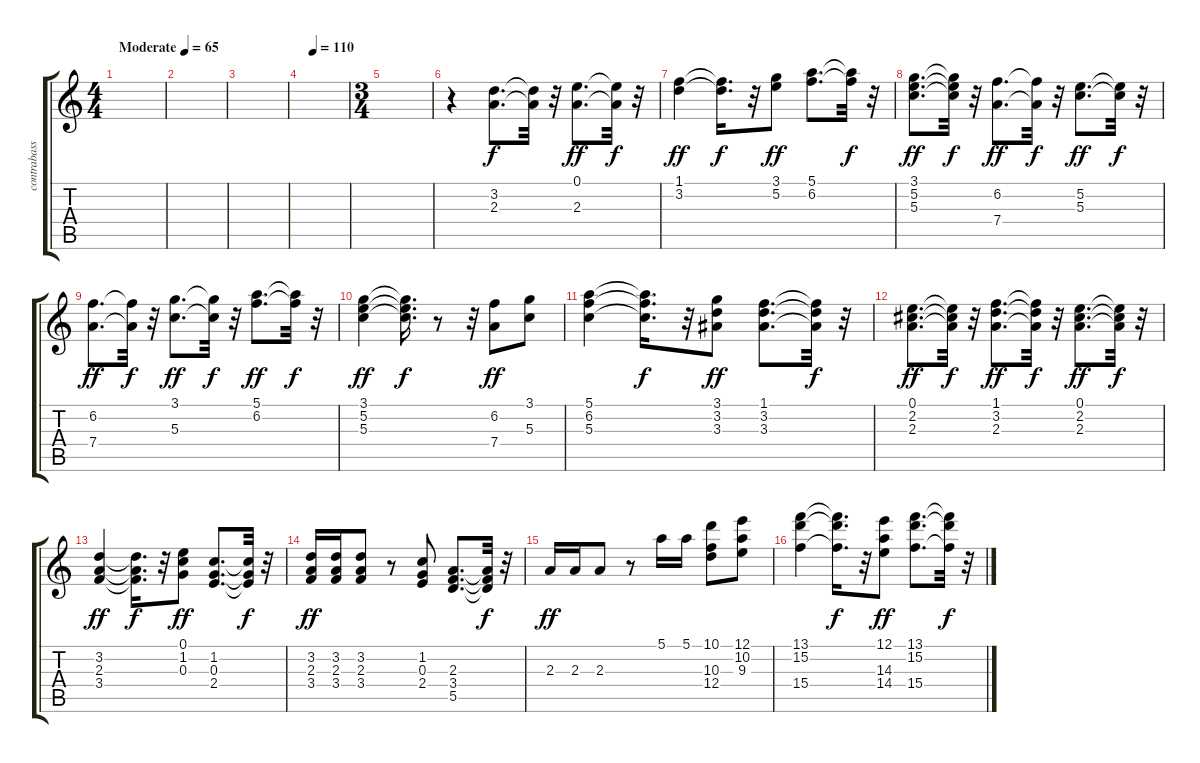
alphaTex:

\track ("contrabass" "contrabass") {instrument contrabass}
\staff {score tabs}
\tuning (E4 B3 G3 D3 A2 E2) {hide}
\ts (4 4)
\tempo (65 "Moderate")
\clef g2
\ks c
|
|
|
\tempo (110 0.25)
|
\ts (3 4)
|
r.4 (3.2 2.3).8{d} (3.2{t} 2.3{t}).32{dy f} r.32 (0.1 2.3).8{d dy ff} (0.1{t} 2.3{t}).32{dy f} r.32 |
(1.1 3.2).4{dy ff} (1.1{t} 3.2{t}).16{d dy f} r.32 (3.1 5.2).8{dy ff} (5.1 6.2).8{d} (5.1{t} 6.2{t}).32{dy f} r.32 |
(3.1 5.2 5.3).8{d dy ff} (3.1{t} 5.2{t} 5.3{t}).32{dy f} r.32 (6.2 7.4).8{d dy ff} (6.2{t} 7.4{t}).32{dy f} r.32 (5.2 5.3).8{d dy ff} (5.2{t} 5.3{t}).32{dy f} r.32 |
(6.2 7.4).8{d dy ff} (6.2{t} 7.4{t}).32{dy f} r.32 (3.1 5.3).8{d dy ff} (3.1{t} 5.3{t}).32{dy f} r.32 (5.1 6.2).8{d dy ff} (5.1{t} 6.2{t}).32{dy f} r.32 |
(3.1 5.2 5.3).4{dy ff} (3.1{t} 5.2{t} 5.3{t}).16{d dy f} r.8 r.32 (6.2 7.4).8{dy ff} (3.1 5.3).8 |
(5.1 6.2 5.3).4 (5.1{t} 6.2{t} 5.3{t}).16{d dy f} r.32 (3.1 3.2 3.3).8{dy ff} (1.1 3.2 3.3).8{d} (1.1{t} 3.2{t} 3.3{t}).32{dy f} r.32 |
(0.1 2.2 2.3).8{d dy ff} (0.1{t} 2.2{t} 2.3{t}).32{dy f} r.32 (1.1 3.2 2.3).8{d dy ff} (1.1{t} 3.2{t} 2.3{t}).32{dy f} r.32 (0.1 2.2 2.3).8{d dy ff} (0.1{t} 2.2{t} 2.3{t}).32{dy f} r.32 |
(3.2 2.3 3.4).4{dy ff} (3.2{t} 2.3{t} 3.4{t}).16{d dy f} r.32 (0.1 1.2 0.3).8{dy ff} (1.2 0.3 2.4).8{d} (1.2{t} 0.3{t} 2.4{t}).32{dy f} r.32 |
(3.2 2.3 3.4).16{dy ff} (3.2 2.3 3.4).16 (3.2 2.3 3.4).8 r.8 (1.2 0.3 2.4).8 (2.3 3.4 5.5).8{d} (2.3{t} 3.4{t} 5.5{t}).32{dy f} r.32 |
2.3.16{dy ff} 2.3.16 2.3.8 r.8 5.1.16 5.1.16 (10.1 10.3 12.4).8 (12.1 10.2 9.3).8 |
(13.1 15.2 15.4).4 (13.1{t} 15.2{t} 15.4{t}).16{d dy f} r.32 (12.1 14.3 14.4).8{dy ff} (13.1 15.2 15.4).8{d} (13.1{t} 15.2{t} 15.4{t}).32{dy f} r.32
